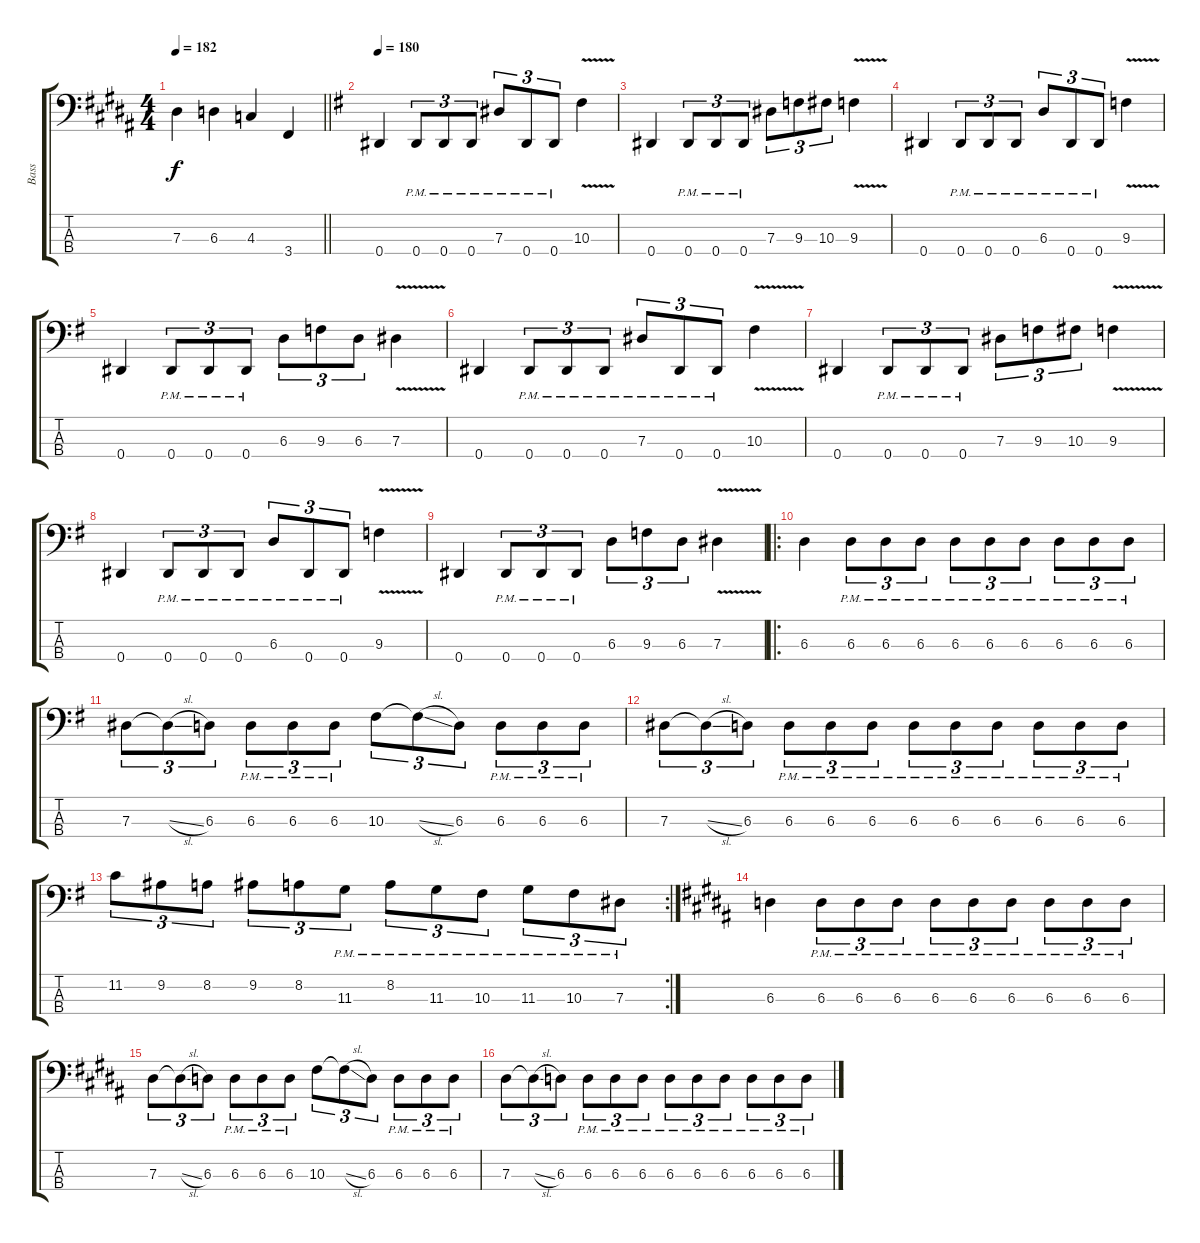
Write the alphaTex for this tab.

\track ("Bass" "Bass") {instrument electricbasspick}
\staff {score tabs}
\tuning (Gb2 Db2 Ab1 Eb1) {hide}
\ts (4 4)
\tempo 182
\clef f4
\barLineRight lightlight
\ks b
7.3.4{dy f} 6.3.4 4.3.4 3.4.4 |
\tempo 180
\ks g
0.4.4 0.4{pm}.8{tu (3 2)} 0.4{pm}.8{tu (3 2)} 0.4{pm}.8{tu (3 2)} 7.3{pm}.8{tu (3 2)} 0.4{pm}.8{tu (3 2)} 0.4{pm}.8{tu (3 2)} 10.3{v}.4 |
0.4.4 0.4{pm}.8{tu (3 2)} 0.4{pm}.8{tu (3 2)} 0.4{pm}.8{tu (3 2)} 7.3.8{tu (3 2)} 9.3.8{tu (3 2)} 10.3.8{tu (3 2)} 9.3{v}.4 |
0.4.4 0.4{pm}.8{tu (3 2)} 0.4{pm}.8{tu (3 2)} 0.4{pm}.8{tu (3 2)} 6.3{pm}.8{tu (3 2)} 0.4{pm}.8{tu (3 2)} 0.4{pm}.8{tu (3 2)} 9.3{v}.4 |
0.4.4 0.4{pm}.8{tu (3 2)} 0.4{pm}.8{tu (3 2)} 0.4{pm}.8{tu (3 2)} 6.3.8{tu (3 2)} 9.3.8{tu (3 2)} 6.3.8{tu (3 2)} 7.3{v}.4 |
0.4.4 0.4{pm}.8{tu (3 2)} 0.4{pm}.8{tu (3 2)} 0.4{pm}.8{tu (3 2)} 7.3{pm}.8{tu (3 2)} 0.4{pm}.8{tu (3 2)} 0.4{pm}.8{tu (3 2)} 10.3{v}.4 |
0.4.4 0.4{pm}.8{tu (3 2)} 0.4{pm}.8{tu (3 2)} 0.4{pm}.8{tu (3 2)} 7.3.8{tu (3 2)} 9.3.8{tu (3 2)} 10.3.8{tu (3 2)} 9.3{v}.4 |
0.4.4 0.4{pm}.8{tu (3 2)} 0.4{pm}.8{tu (3 2)} 0.4{pm}.8{tu (3 2)} 6.3{pm}.8{tu (3 2)} 0.4{pm}.8{tu (3 2)} 0.4{pm}.8{tu (3 2)} 9.3{v}.4 |
0.4.4 0.4{pm}.8{tu (3 2)} 0.4{pm}.8{tu (3 2)} 0.4{pm}.8{tu (3 2)} 6.3.8{tu (3 2)} 9.3.8{tu (3 2)} 6.3.8{tu (3 2)} 7.3{v}.4 |
\ro
6.3.4 6.3{pm}.8{tu (3 2)} 6.3{pm}.8{tu (3 2)} 6.3{pm}.8{tu (3 2)} 6.3{pm}.8{tu (3 2)} 6.3{pm}.8{tu (3 2)} 6.3{pm}.8{tu (3 2)} 6.3{pm}.8{tu (3 2)} 6.3{pm}.8{tu (3 2)} 6.3{pm}.8{tu (3 2)} |
7.3.8{tu (3 2)} 7.3{sl t}.8{tu (3 2)} 6.3.8{tu (3 2)} 6.3{pm}.8{tu (3 2)} 6.3{pm}.8{tu (3 2)} 6.3{pm}.8{tu (3 2)} 10.3.8{tu (3 2)} 10.3{sl t}.8{tu (3 2)} 6.3.8{tu (3 2)} 6.3{pm}.8{tu (3 2)} 6.3{pm}.8{tu (3 2)} 6.3{pm}.8{tu (3 2)} |
7.3.8{tu (3 2)} 7.3{sl t}.8{tu (3 2)} 6.3.8{tu (3 2)} 6.3{pm}.8{tu (3 2)} 6.3{pm}.8{tu (3 2)} 6.3{pm}.8{tu (3 2)} 6.3{pm}.8{tu (3 2)} 6.3{pm}.8{tu (3 2)} 6.3{pm}.8{tu (3 2)} 6.3{pm}.8{tu (3 2)} 6.3{pm}.8{tu (3 2)} 6.3{pm}.8{tu (3 2)} |
\rc 2
11.2.8{tu (3 2)} 9.2.8{tu (3 2)} 8.2.8{tu (3 2)} 9.2.8{tu (3 2)} 8.2.8{tu (3 2)} 11.3{pm}.8{tu (3 2)} 8.2{pm}.8{tu (3 2)} 11.3{pm}.8{tu (3 2)} 10.3{pm}.8{tu (3 2)} 11.3{pm}.8{tu (3 2)} 10.3{pm}.8{tu (3 2)} 7.3{pm}.8{tu (3 2)} |
\ks b
6.3.4 6.3{pm}.8{tu (3 2)} 6.3{pm}.8{tu (3 2)} 6.3{pm}.8{tu (3 2)} 6.3{pm}.8{tu (3 2)} 6.3{pm}.8{tu (3 2)} 6.3{pm}.8{tu (3 2)} 6.3{pm}.8{tu (3 2)} 6.3{pm}.8{tu (3 2)} 6.3{pm}.8{tu (3 2)} |
7.3.8{tu (3 2)} 7.3{sl t}.8{tu (3 2)} 6.3.8{tu (3 2)} 6.3{pm}.8{tu (3 2)} 6.3{pm}.8{tu (3 2)} 6.3{pm}.8{tu (3 2)} 10.3.8{tu (3 2)} 10.3{sl t}.8{tu (3 2)} 6.3.8{tu (3 2)} 6.3{pm}.8{tu (3 2)} 6.3{pm}.8{tu (3 2)} 6.3{pm}.8{tu (3 2)} |
7.3.8{tu (3 2)} 7.3{sl t}.8{tu (3 2)} 6.3.8{tu (3 2)} 6.3{pm}.8{tu (3 2)} 6.3{pm}.8{tu (3 2)} 6.3{pm}.8{tu (3 2)} 6.3{pm}.8{tu (3 2)} 6.3{pm}.8{tu (3 2)} 6.3{pm}.8{tu (3 2)} 6.3{pm}.8{tu (3 2)} 6.3{pm}.8{tu (3 2)} 6.3{pm}.8{tu (3 2)}
